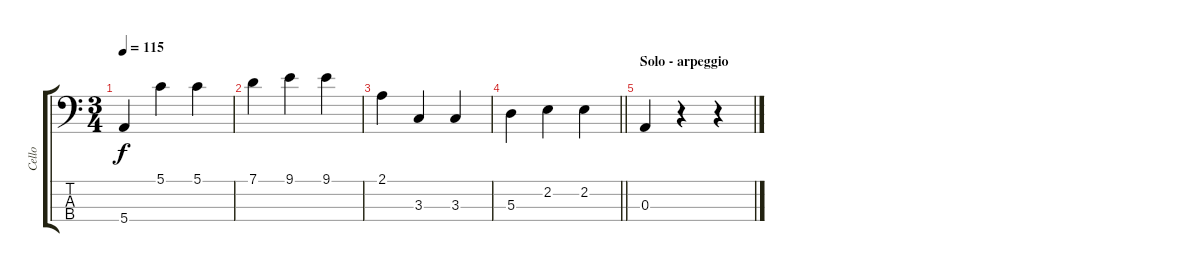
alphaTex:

\track ("Cello" "Cello") {instrument electricbassfinger}
\staff {score tabs}
\tuning (G2 D2 A1 E1) {hide}
\ts (3 4)
\tempo 115
\clef f4
\ks aminor
5.4.4{dy f} 5.1.4 5.1.4 |
7.1.4 9.1.4 9.1.4 |
2.1.4 3.3.4 3.3.4 |
\barLineRight lightlight
5.3.4 2.2.4 2.2.4 |
\section ("" "Solo - arpeggio")
0.3.4 r.4 r.4
